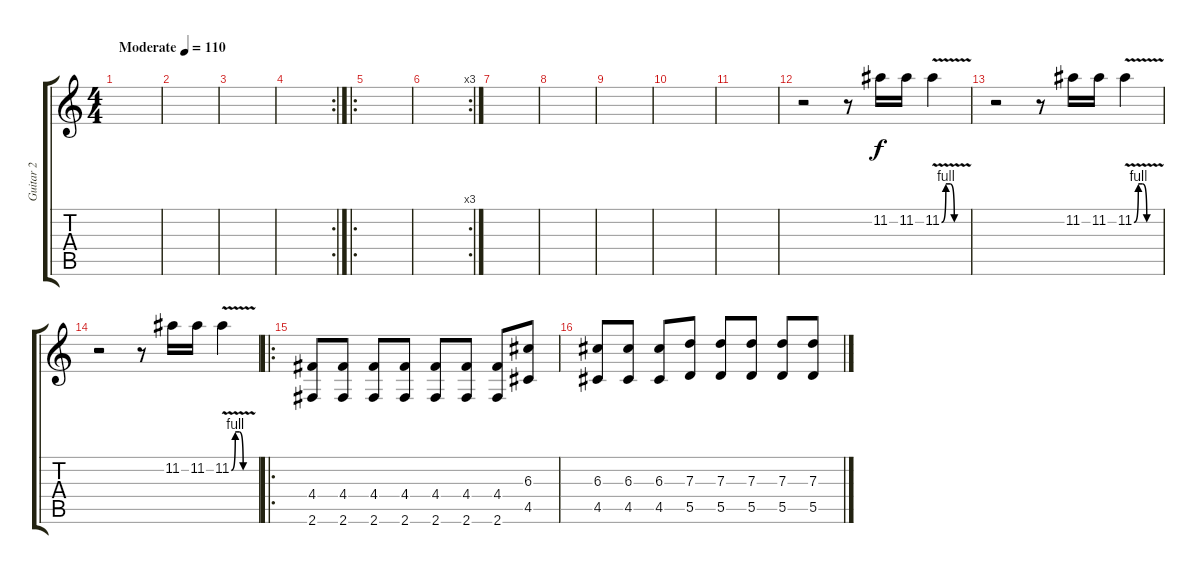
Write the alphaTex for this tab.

\track ("Guitar 2" "Guitar 2") {instrument overdrivenguitar}
\staff {score tabs}
\tuning (E4 B3 G3 D3 A2 E2) {hide}
\ts (4 4)
\tempo (110 "Moderate")
\clef g2
\ks c
|
|
|
\rc 2
|
\ro
|
\rc 3
|
|
|
|
|
|
r.2 r.8 11.2.16 11.2.16 11.2{be (custom 0 0 10 4 20 4 30 0 60 0) v}.4 |
r.2 r.8 11.2.16 11.2.16 11.2{be (custom 0 0 10 4 20 4 30 0 60 0) v}.4 |
r.2 r.8 11.2.16 11.2.16 11.2{be (custom 0 0 10 4 20 4 30 0 60 0) v}.4 |
\ro
(4.4 2.6).8 (4.4 2.6).8 (4.4 2.6).8 (4.4 2.6).8 (4.4 2.6).8 (4.4 2.6).8 (4.4 2.6).8 (6.3 4.5).8 |
(6.3 4.5).8 (6.3 4.5).8 (6.3 4.5).8 (7.3 5.5).8 (7.3 5.5).8 (7.3 5.5).8 (7.3 5.5).8 (7.3 5.5).8
